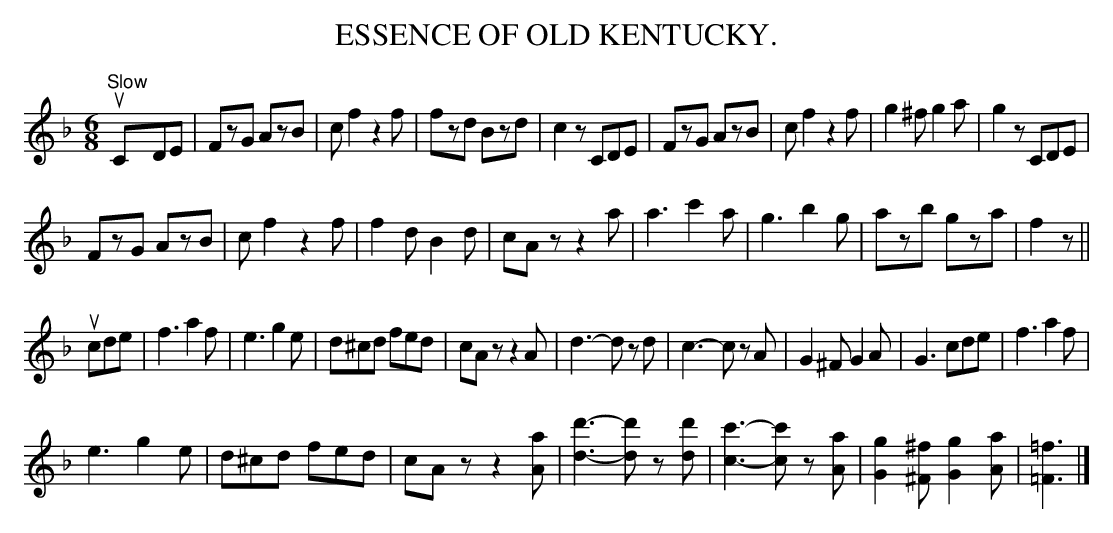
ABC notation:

X:1
T: ESSENCE OF OLD KENTUCKY.
M:6/8
L:1/8
K:F
"Slow"u">"C">"D">"E|FzG AzB|cf2z2 f|fzd Bzd|c2z ">"C">"D">"E|\
FzG AzB|cf2z2 f|g2^f g2a|g2z ">"C">"D">"E|
FzG AzB|cf2z2 f|f2d B2d|cAz z2a|\
a3 c'2a| g3 b2g|azb gza|f2z||
u">"c">"d">"e|f3 a2f|e3 g2e|d^cd fed|cAz z2A|d3-d z d|\
c3-cz A|G2^F G2A|G3 cde|f3 a2f|
e3 g2e|d^cd fed|cAz z2[aA]|[d3-d'3-][d'd] z [dd']|\
[c3-c'3-] [cc']z [Aa]|[g2G2][^F^f] [g2G2][aA]|[=f3=F3]|]
